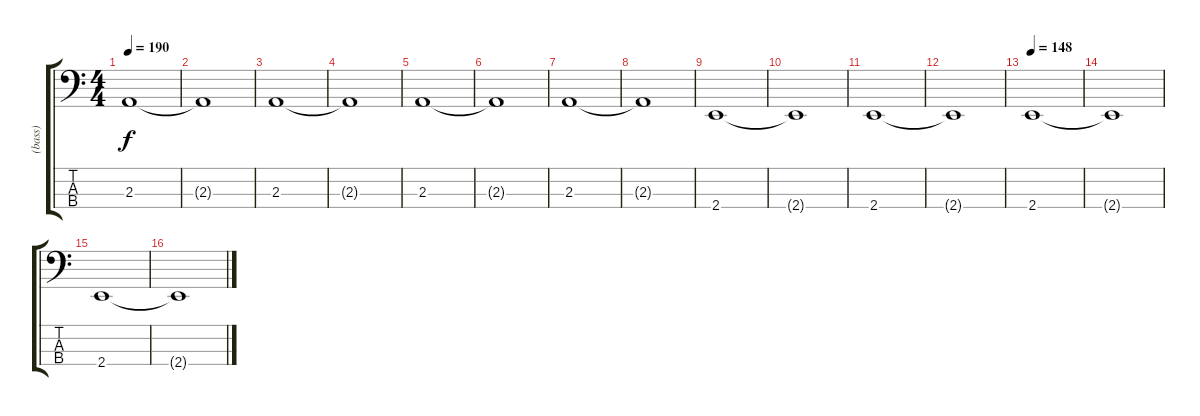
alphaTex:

\track ("(bass)" "(bass)") {instrument electricbassfinger}
\staff {score tabs}
\tuning (F2 C2 G1 D1) {hide}
\ts (4 4)
\tempo 190
\clef f4
\ks c
2.3.1{dy f} |
2.3{t}.1 |
2.3.1 |
2.3{t}.1 |
2.3.1 |
2.3{t}.1 |
2.3.1 |
2.3{t}.1 |
2.4.1 |
2.4{t}.1 |
2.4.1 |
2.4{t}.1 |
\tempo 148
2.4.1 |
2.4{t}.1 |
2.4.1 |
2.4{t}.1
